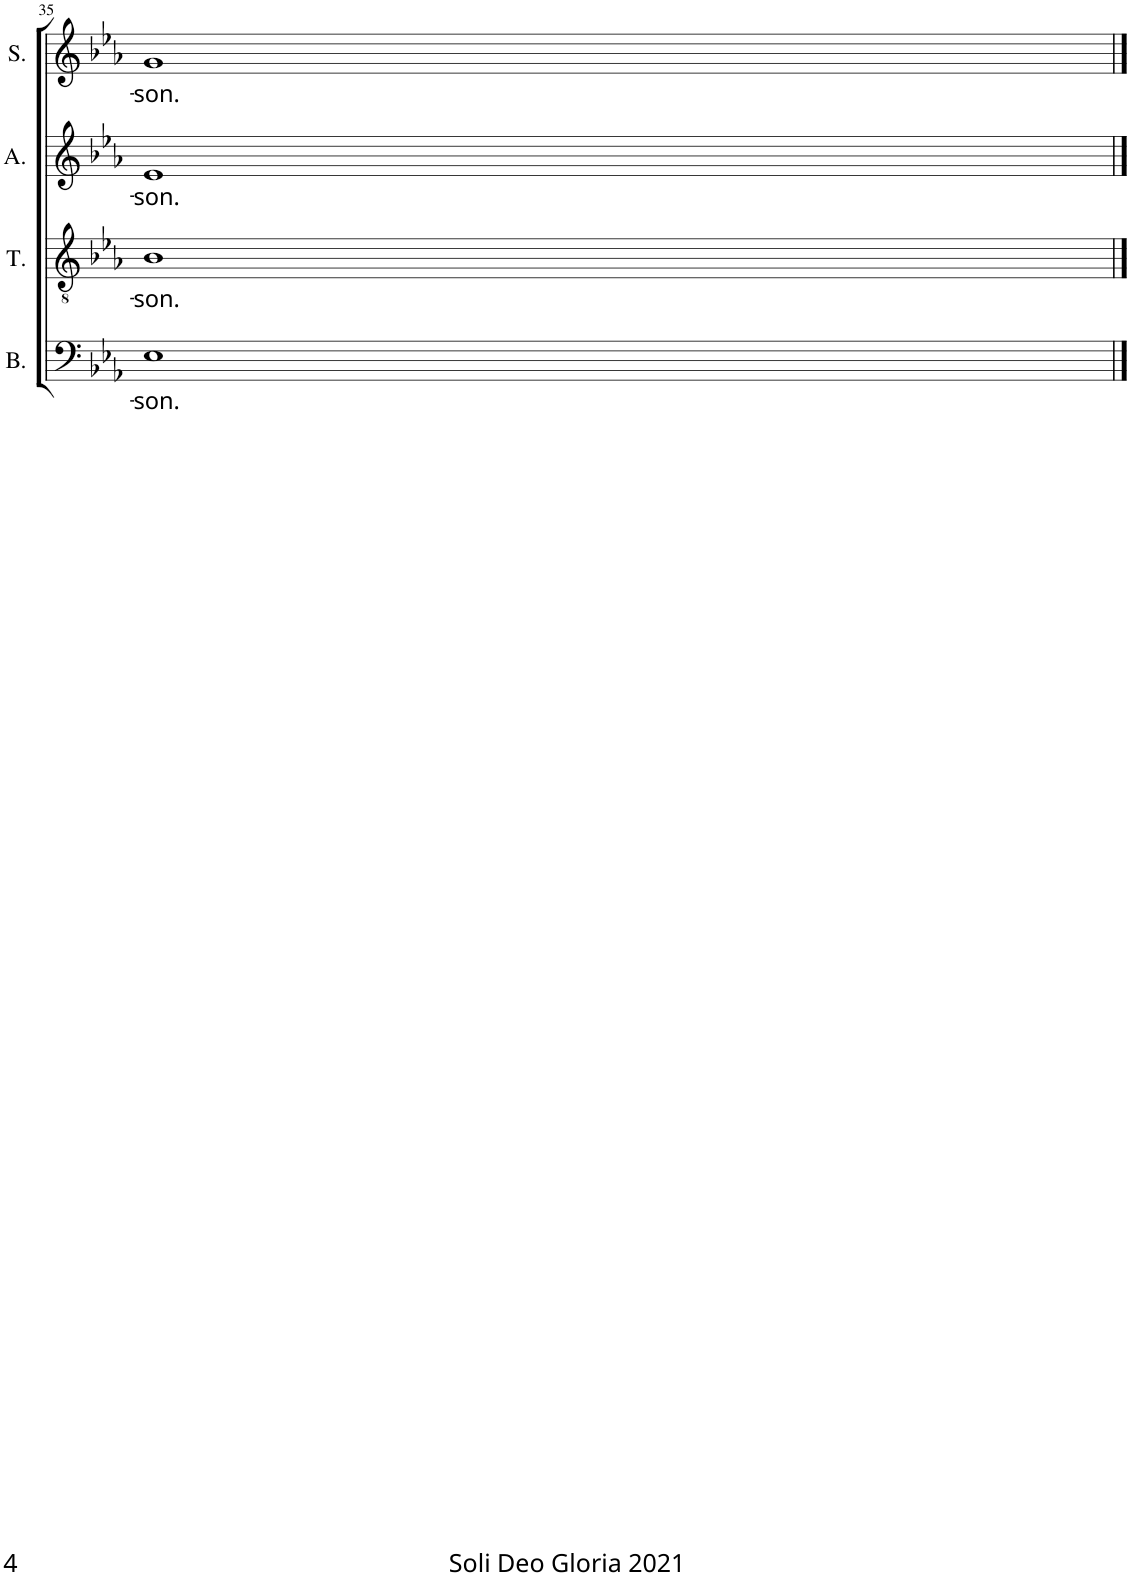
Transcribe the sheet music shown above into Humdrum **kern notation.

**kern	**text	**kern	**text	**kern	**text	**kern	**text
*part4	*part4	*part3	*part3	*part2	*part2	*part1	*part1
*staff4	*staff4	*staff3	*staff3	*staff2	*staff2	*staff1	*staff1
*I"Bass	*	*I"Tenor	*	*I"Alto	*	*I"Soprano	*
*I'B.	*	*I'T.	*	*I'A.	*	*I'S.	*
!!LO:PB:g=z
*clefF4	*	*clefGv2	*	*clefG2	*	*clefG2	*
*k[b-e-a-]	*	*k[b-e-a-]	*	*k[b-e-a-]	*	*k[b-e-a-]	*
*M2/2	*	*M2/2	*	*M2/2	*	*M2/2	*
*met(c|)	*	*met(c|)	*	*met(c|)	*	*met(c|)	*
=35	=35	=35	=35	=35	=35	=35	=35
!	!LO:LY:b	!	!LO:LY:b	!	!LO:LY:b	!	!LO:LY:b
1E-	-son.	1B-	-son.	1e-	-son.	1g	-son.
==	==	==	==	==	==	==	==
*-	*-	*-	*-	*-	*-	*-	*-
